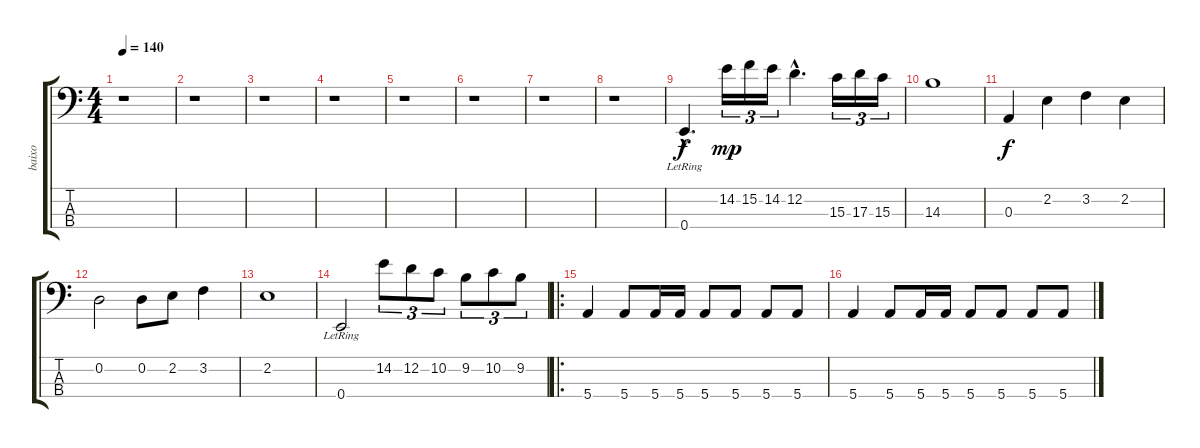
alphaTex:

\track ("baixo" "baixo") {instrument electricbassfinger}
\staff {score tabs}
\tuning (G2 D2 A1 E1) {hide}
\ts (4 4)
\tempo 140
\clef f4
\ks c
r.1{dy f instrument electricbassfinger} |
r.1 |
r.1 |
r.1 |
r.1 |
r.1 |
r.1 |
r.1 |
0.4{hac lr}.4{d} 14.2.16{tu (3 2) dy mp} 15.2.16{tu (3 2)} 14.2.16{tu (3 2)} 12.2{hac}.4{d} 15.3.16{tu (3 2)} 17.3.16{tu (3 2)} 15.3.16{tu (3 2)} |
14.3.1 |
0.3.4{dy f} 2.2.4 3.2.4 2.2.4 |
0.2.2 0.2.8 2.2.8 3.2.4 |
2.2.1 |
0.4{lr}.2 14.2.8{tu (3 2)} 12.2.8{tu (3 2)} 10.2.8{tu (3 2)} 9.2.8{tu (3 2)} 10.2.8{tu (3 2)} 9.2.8{tu (3 2)} |
\ro
5.4.4 5.4.8 5.4.16 5.4.16 5.4.8 5.4.8 5.4.8 5.4.8 |
5.4.4 5.4.8 5.4.16 5.4.16 5.4.8 5.4.8 5.4.8 5.4.8
